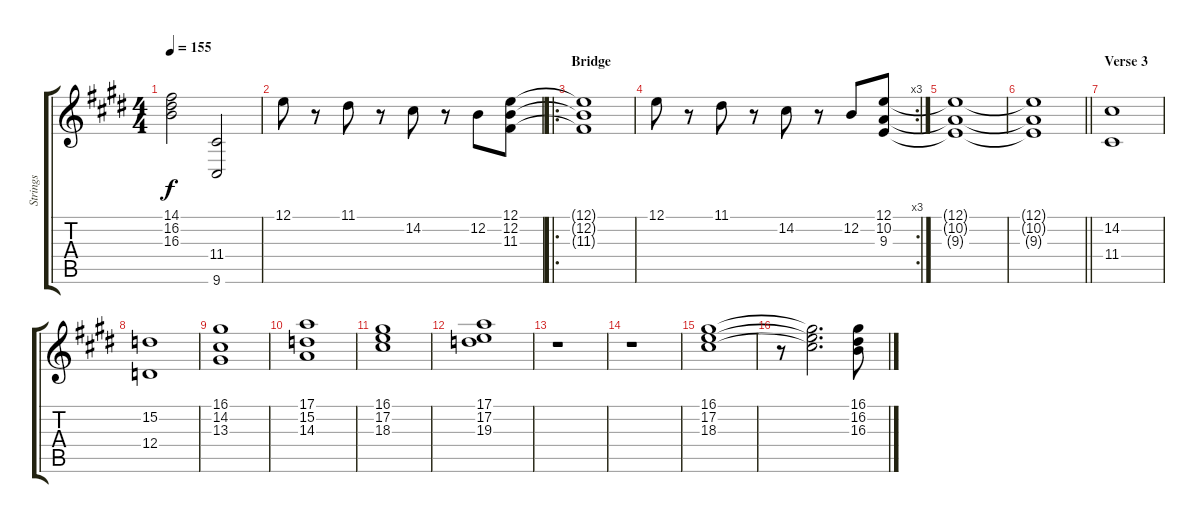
\track ("Strings" "Strings") {instrument stringensemble1}
\staff {score tabs}
\tuning (E4 B3 G3 D3 A2 E2) {hide}
\ts (4 4)
\tempo 155
\clef g2
\ks e
(14.1{t} 16.2{t} 16.3{t}).2{dy f} (11.4 9.6).2 |
12.1.8 r.8 11.1.8 r.8 14.2.8 r.8 12.2.8 (12.1 12.2 11.3).8 |
\ro
\section ("" "Bridge")
(12.1{t} 12.2{t} 11.3{t}).1 |
\rc 3
12.1.8 r.8 11.1.8 r.8 14.2.8 r.8 12.2.8 (12.1 10.2 9.3).8 |
(12.1{t} 10.2{t} 9.3{t}).1 |
\barLineRight lightlight
(12.1{t} 10.2{t} 9.3{t}).1 |
\section ("" "Verse 3")
(14.2 11.4).1 |
(15.2 12.4).1 |
(16.1 14.2 13.3).1 |
(17.1 15.2 14.3).1 |
(16.1 17.2 18.3).1 |
(17.1 17.2 19.3).1 |
r.1 |
r.1 |
(16.1 17.2 18.3).1 |
r.8 (16.1{t} 17.2{t} 18.3{t}).2{d} (16.1 16.2 16.3).8
